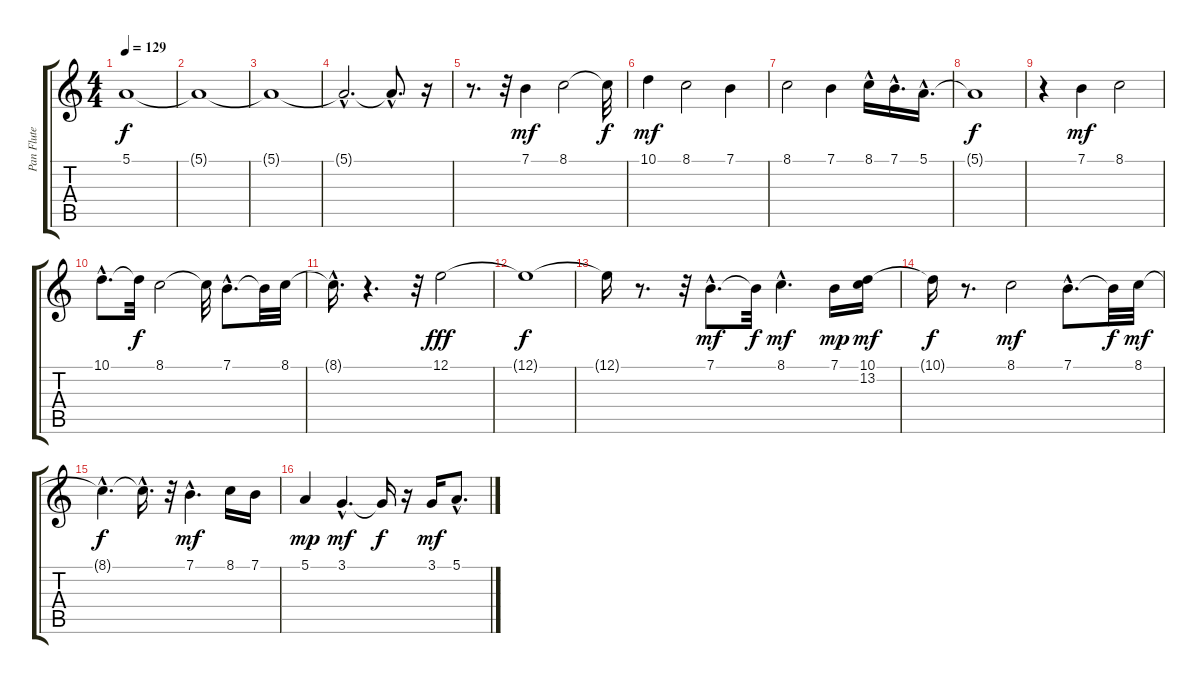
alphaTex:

\track ("Pan Flute Lead" "Pan Flute ") {instrument panflute}
\staff {score tabs}
\tuning (E4 B3 G3 D3 A2 E2) {hide}
\ts (4 4)
\tempo 129
\clef g2
\ks c
5.1{t}.1{dy f} |
5.1{t}.1 |
5.1{t}.1 |
5.1{hac t}.2{d} 5.1{hac t}.8{d} r.16 |
r.8{d} r.32 7.1.4{dy mf} 8.1.2 8.1{t}.32{dy f} |
10.1.4{dy mf} 8.1.2 7.1.4 |
8.1.2 7.1.4 8.1{hac}.16 7.1{hac}.16{d} 5.1{hac}.16{d} |
5.1{t}.1{dy f} |
r.4 7.1.4{dy mf} 8.1.2 |
10.1{hac}.8{d} 10.1{t}.32{dy f} 8.1.2 8.1{t}.32 7.1{hac}.8{d} 7.1{t}.32 8.1.32 |
8.1{hac t}.16{d} r.4{d} r.32 12.1.2{dy fff} |
12.1{t}.1{dy f} |
12.1{t}.16 r.8{d} r.32 7.1{hac}.8{d dy mf} 7.1{t}.32{dy f} 8.1{hac}.4{d dy mf} 7.1.16{dy mp} (10.1 13.2).16{dy mf} |
10.1{t}.16{dy f} r.8{d} 8.1.2{dy mf} 7.1{hac}.8{d} 7.1{t}.32{dy f} 8.1.32{dy mf} |
8.1{hac t}.4{d dy f} 8.1{hac t}.16{d} r.32 7.1{hac}.4{d dy mf} 8.1.16 7.1.16 |
5.1.4{dy mp} 3.1{hac}.4{d dy mf} 3.1{t}.16{dy f} r.16 3.1.16{dy mf} 5.1{hac}.8{d}
